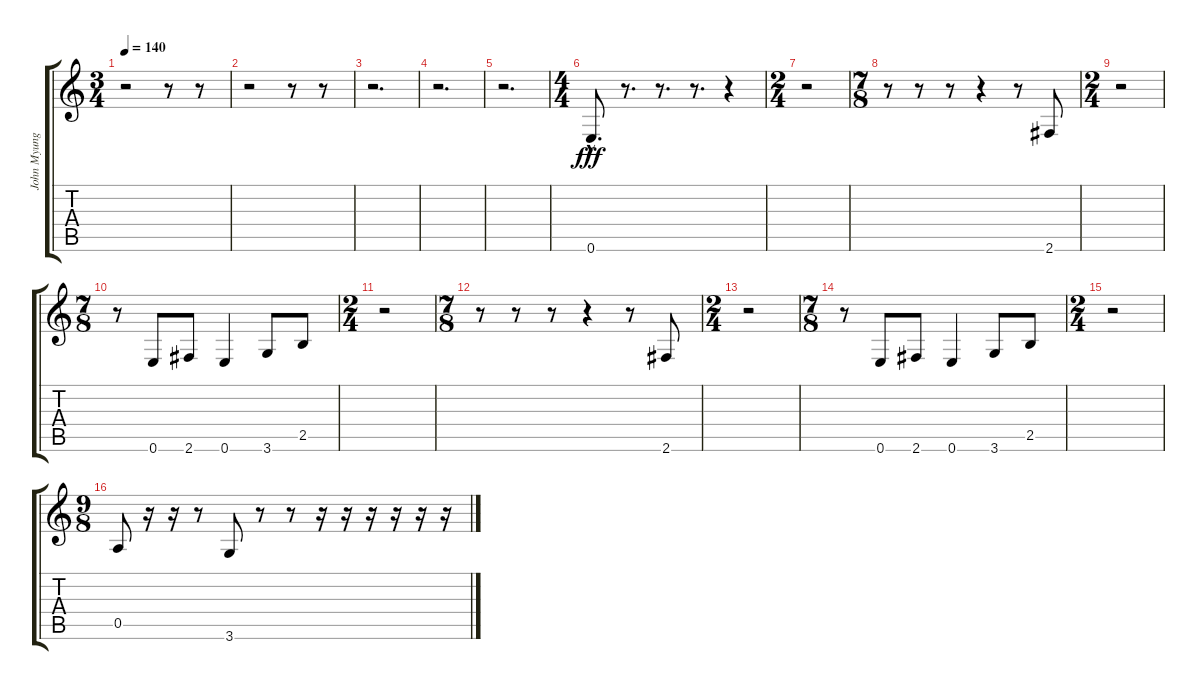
\track ("John Myung" "John Myung") {instrument electricbassfinger}
\staff {score tabs}
\tuning (E4 B3 G3 D3 A2 E2) {hide}
\ts (3 4)
\tempo 140
\clef g2
\ks c
r.2{dy fff} r.8 r.8 |
r.2 r.8 r.8 |
r.2{d} |
r.2{d} |
r.2{d} |
\ts (4 4)
0.6{hac}.8{d} r.8{d} r.8{d} r.8{d} r.4 |
\ts (2 4)
r.2 |
\ts (7 8)
r.8 r.8 r.8 r.4 r.8 2.6.8 |
\ts (2 4)
r.2 |
\ts (7 8)
r.8 0.6.8 2.6.8 0.6.4 3.6.8 2.5.8 |
\ts (2 4)
r.2 |
\ts (7 8)
r.8 r.8 r.8 r.4 r.8 2.6.8 |
\ts (2 4)
r.2 |
\ts (7 8)
r.8 0.6.8 2.6.8 0.6.4 3.6.8 2.5.8 |
\ts (2 4)
r.2 |
\ts (9 8)
0.5.8 r.16 r.16 r.8 3.6.8 r.8 r.8 r.16 r.16 r.16 r.16 r.16 r.16
